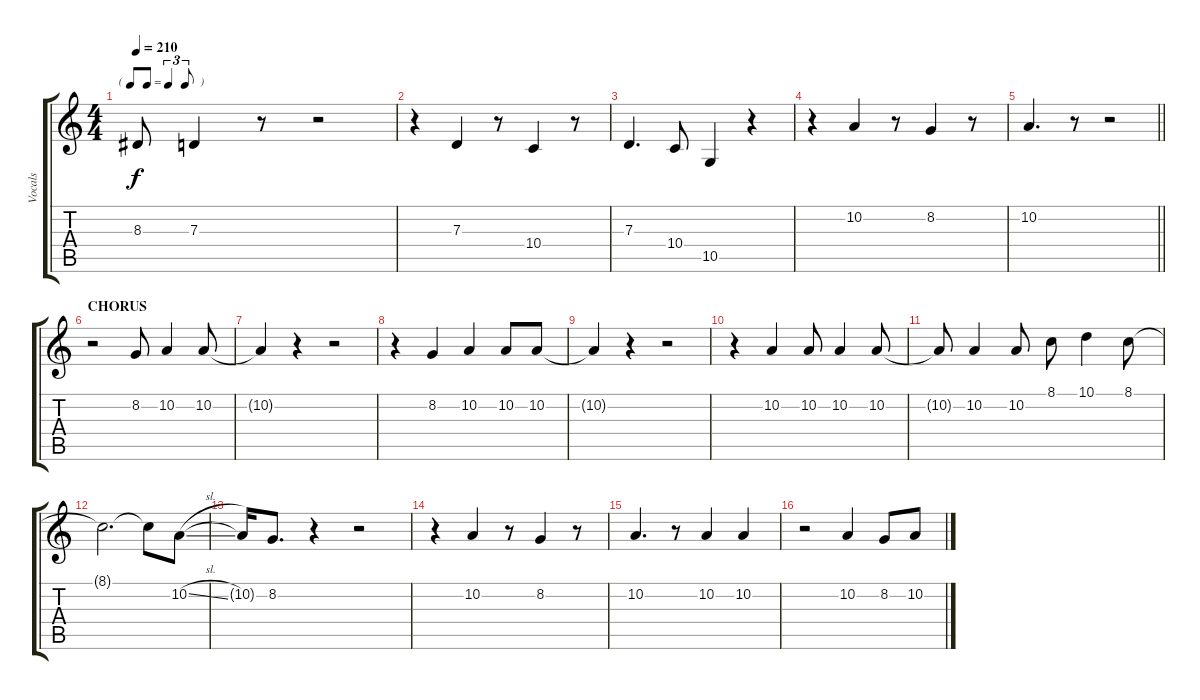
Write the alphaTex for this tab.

\track ("Vocals" "Vocals") {instrument harmonica}
\staff {score tabs}
\tuning (E4 B3 G3 D3 A2 E2) {hide}
\ts (4 4)
\tf triplet8th
\tempo 210
\clef g2
\ks c
8.3.8{dy f} 7.3.4 r.8 r.2 |
r.4 7.3.4 r.8 10.4.4 r.8 |
7.3.4{d} 10.4.8 10.5.4 r.4 |
r.4 10.2.4 r.8 8.2.4 r.8 |
\barLineRight lightlight
10.2.4{d} r.8 r.2 |
\section ("" "CHORUS")
r.2 8.2.8 10.2.4 10.2.8 |
10.2{t}.4 r.4 r.2 |
r.4 8.2.4 10.2.4 10.2.8 10.2.8 |
10.2{t}.4 r.4 r.2 |
r.4 10.2.4 10.2.8 10.2.4 10.2.8 |
10.2{t}.8 10.2.4 10.2.8 8.1.8 10.1.4 8.1.8 |
8.1{t}.2{d} 8.1{t}.8 10.2{sl}.8 |
10.2{t}.16 8.2.8{d} r.4 r.2 |
r.4 10.2.4 r.8 8.2.4 r.8 |
10.2.4{d} r.8 10.2.4 10.2.4 |
r.2 10.2.4 8.2.8 10.2.8
